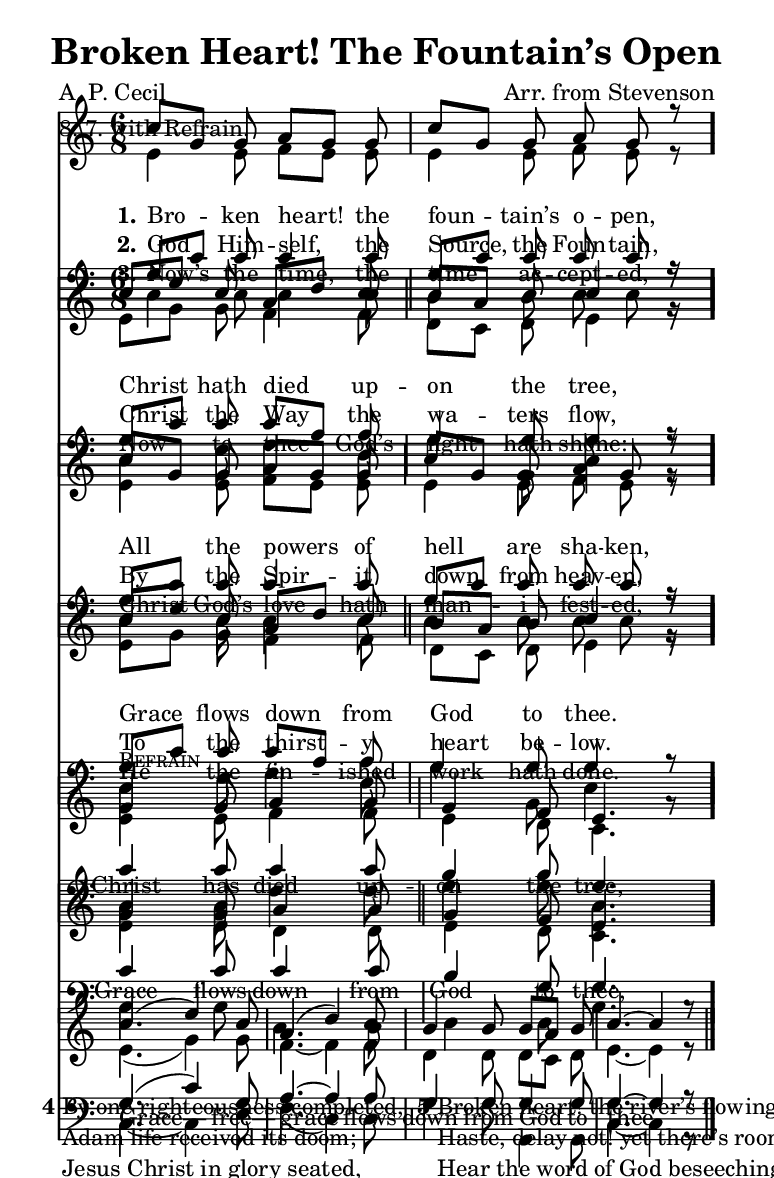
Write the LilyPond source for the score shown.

\include "common/global.ily"
\paper {
  \include "common/paper.ily"
  ragged-bottom = ##t
  ragged-last-bottom = ##t
  %systems-per-page = ##f
  page-count = 1
}

\header{
  hymnnumber = "63"
  title = "Broken Heart! The Fountain’s Open"
  tunename = ""
  meter = "8. 7. with Refrain."
  poet = "A. P. Cecil"
  composer = "Arr. from Stevenson"
  %copyright = ""
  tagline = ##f
}

% for fermata in MIDI
ta = { \tempo 4=76 }
tb = { \tempo 4=38 }

patternAA = { c8[ c8] c8 c8[ c8] c8 | c8[ c8] c8 c8 c8 c8 }
patternAB = { c8[ c8] c8 c4      c8 | c8[ c8] c8 c8 c8 c8 }
patternAC = { c4      c8 c8[ c8] c8 | c4      c8 c8 c8 c8 }
patternAD = { c4      c8 c4      c8 | c4      c8 c8 c8 c8 }

patternBA = { c8[ c8] c8 c8[ c8] c8 | c8[ c8] c8 c4    c8 }
patternBB = { c8[ c8] c8 c8[ c8] c8 | c4      c8 c4    c8 }
patternBC = { c8[ c8] c8 c4      c8 | c8[ c8] c8 c4    c8 }
patternBD = { c4      c8 c4      c8 | c4      c8 c4    c8 }

patternCA = { c4 c8 c4 c8 | c4 c8 c4. }

patternDA = { c4. c4 c8 | c4. c4 c8 | c4 c8 c8[ c8] c8 | c4. ~ c4 c8 }
patternDB = { c4. c4 c8 | c4. c4 c8 | c4 c8 c4      c8 | c4. ~ c4 c8 }

global = {
  \include "common/overrides.ily"
  \override Staff.TimeSignature.style = #'()
  \time 6/8
  \override Score.MetronomeMark.transparent = ##t % hide all fermata changes too
  \ta
  \key c \major
  %\partial 4
  \autoBeamOff
}

notesSoprano = {
\global
\relative c'' {

  \changePitch \patternAA { c g g a g g | c g g a g r }
  \changePitch \patternBA { c e c a d c | b a b c r }
  \changePitch \patternAA { c g g a g g | c g g a g r }
  \changePitch \patternBA { c e c a d c | b a b c r }

  << s^\markup { \small \caps "Refrain" }
  \changePitch \patternCA { g g a a | g f e } >>
  \changePitch \patternCA { g g a a | g f e }
  \changePitch \patternDA { c'( e) c | a( d) c | b b b a b | c c r }

  \bar "|."

}
}

notesAlto = {
\global
\relative e' {

  \changePitch \patternAC { e e f e e | e e f e r }
  \changePitch \patternBC { e g g f f | d c d e r }
  \changePitch \patternAC { e e f e e | e e f e r }
  \changePitch \patternBC { e g g f f | d c d e r }

  \changePitch \patternCA { e e f f | e d c }
  \changePitch \patternCA { e e d d | e d c }
  \changePitch \patternDA { e( g) g | f ~ f f | d d d c d | e e r }

}
}

notesTenor = {
\global
\relative a {

  \changePitch \patternAB { g c c c c | g c c c c r }
  \changePitch \patternBB { g c c c a a | g g g r }
  \changePitch \patternAB { g c c c c | g c c c c r }
  \changePitch \patternBB { g c c c a a | g g g r }

  \changePitch \patternCA { c c c c | b b g }
  \changePitch \patternCA { c c c c | b g g }
  \changePitch \patternDB { g( c) g | a ~ a a | g g g g | g g r }

}
}

notesBass = {
\global
\relative f {

  \changePitch \patternAD { c c c c | c c c c r }
  \changePitch \patternBD { c e f d | g g, c r }
  \changePitch \patternAD { c c c c | c c c c r }
  \changePitch \patternBD { c e f d | g g, c r }

  \changePitch \patternCA { c c f f | g g c, }
  \changePitch \patternCA { c c f, f | g g c }
  \changePitch \patternDB { c ~ c e | f( d) d | g g g, g | c c r }

}
}

Refrain = \lyricmode {

Christ has died up -- on the tree, \bar "."
Grace flows down from God to thee, \bar "." \break
Grace— free— grace flows down from God to thee. \bar "."

}

wordsA = \lyricmode {
\set stanza = "1."

Bro -- ken heart! the foun -- tain’s o -- pen, \bar "."
Christ hath died up -- on the tree, \bar "." \break
All the powers of hell are sha -- ken, \bar "."
Grace flows down from God to thee. \bar "." \break

}

wordsB = \lyricmode {
\set stanza = "2."

God Him -- self, the Source, the Foun -- tain,
Christ the Way the wa -- ters flow,
By the Spir -- it down from heav -- en,
To the thirst -- y heart be -- low.

\Refrain

}

wordsC = \lyricmode {
\set stanza = "3."

Now’s the time, the time ac -- cept -- ed,
Now to thee God’s light hath shone:
Christ God’s love hath man -- i -- fest -- ed,
He the fin -- ished work hath done.

}

wordsD = \markuplist {

\line { By one righteousness completed, }
\line { Adam life received its doom; }
\line { Jesus Christ in glory seated, }
\line { Everlasting life hath won. }

}

wordsE = \markuplist {

\line { Broken heart! the river’s flowing, }
\line { Haste, delay not! yet there’s room; }
\line { Hear the word of God beseeching, }
\line { “Whosoever thirsts may come.” }

}

\score {
  \context ChoirStaff <<
    \context Staff = upper <<
      \set ChoirStaff.systemStartDelimiter = #'SystemStartBar
      \context Voice  = sopranos { \voiceOne << \notesSoprano >> }
      \context Voice  = altos { \voiceTwo << \notesAlto >> }
      \context Lyrics = one   \lyricsto sopranos \wordsA
      \context Lyrics = two   \lyricsto sopranos \wordsB
      \context Lyrics = three \lyricsto sopranos \wordsC
    >>
    \context Staff = men <<
      \clef bass
      \context Voice  = tenors { \voiceOne << \notesTenor >> }
      \context Voice  = basses { \voiceTwo << \notesBass >> }
    >>
  >>
  \layout {
    \include "common/layout.ily"
  }
  \midi{
    \include "common/midi.ily"
  }
}

\noPageBreak

\markup { \fill-line { %\column {
  \hspace #0.1
	\line{ \bold 4 \column { \wordsD } } %\combine \null \vspace #0.4
  \hspace #0.1
  \line{ \bold 5 \column { \wordsE } } %\combine \null \vspace #0.4
  \hspace #0.1
} } %}

\version "2.18.0"  % necessary for upgrading to future LilyPond versions.

% vi:set et ts=2 sw=2 ai nocindent syntax=lilypond
